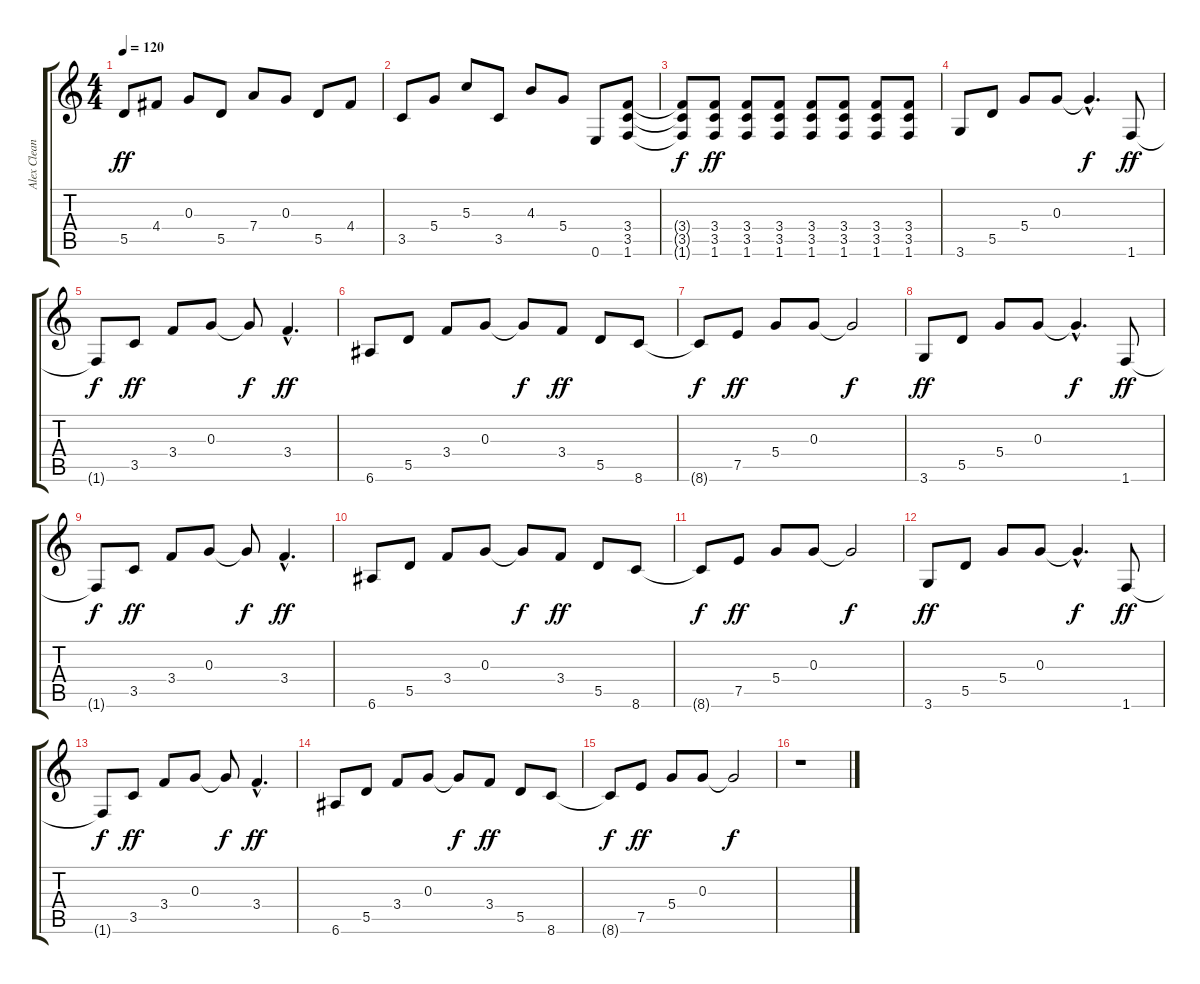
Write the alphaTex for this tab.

\track ("Alex Clean" "Alex Clean") {instrument electricguitarclean}
\staff {score tabs}
\tuning (E4 B3 G3 D3 A2 E2) {hide}
\ts (4 4)
\tempo 120
\clef g2
\ks c
5.5.8{dy ff} 4.4.8 0.3.8 5.5.8 7.4.8 0.3.8 5.5.8 4.4.8 |
3.5.8 5.4.8 5.3.8 3.5.8 4.3.8 5.4.8 0.6.8 (3.4 3.5 1.6).8 |
(3.4{t} 3.5{t} 1.6{t}).8{dy f} (3.4 3.5 1.6).8{dy ff} (3.4 3.5 1.6).8 (3.4 3.5 1.6).8 (3.4 3.5 1.6).8 (3.4 3.5 1.6).8 (3.4 3.5 1.6).8 (3.4 3.5 1.6).8 |
3.6.8 5.5.8 5.4.8 0.3.8 0.3{hac t}.4{d dy f} 1.6.8{dy ff} |
1.6{t}.8{dy f} 3.5.8{dy ff} 3.4.8 0.3.8 0.3{t}.8{dy f} 3.4{hac}.4{d dy ff} |
6.6.8 5.5.8 3.4.8 0.3.8 0.3{t}.8{dy f} 3.4.8{dy ff} 5.5.8 8.6.8 |
8.6{t}.8{dy f} 7.5.8{dy ff} 5.4.8 0.3.8 0.3{t}.2{dy f} |
3.6.8{dy ff} 5.5.8 5.4.8 0.3.8 0.3{hac t}.4{d dy f} 1.6.8{dy ff} |
1.6{t}.8{dy f} 3.5.8{dy ff} 3.4.8 0.3.8 0.3{t}.8{dy f} 3.4{hac}.4{d dy ff} |
6.6.8 5.5.8 3.4.8 0.3.8 0.3{t}.8{dy f} 3.4.8{dy ff} 5.5.8 8.6.8 |
8.6{t}.8{dy f} 7.5.8{dy ff} 5.4.8 0.3.8 0.3{t}.2{dy f} |
3.6.8{dy ff} 5.5.8 5.4.8 0.3.8 0.3{hac t}.4{d dy f} 1.6.8{dy ff} |
1.6{t}.8{dy f} 3.5.8{dy ff} 3.4.8 0.3.8 0.3{t}.8{dy f} 3.4{hac}.4{d dy ff} |
6.6.8 5.5.8 3.4.8 0.3.8 0.3{t}.8{dy f} 3.4.8{dy ff} 5.5.8 8.6.8 |
8.6{t}.8{dy f} 7.5.8{dy ff} 5.4.8 0.3.8 0.3{t}.2{dy f} |
r.1
